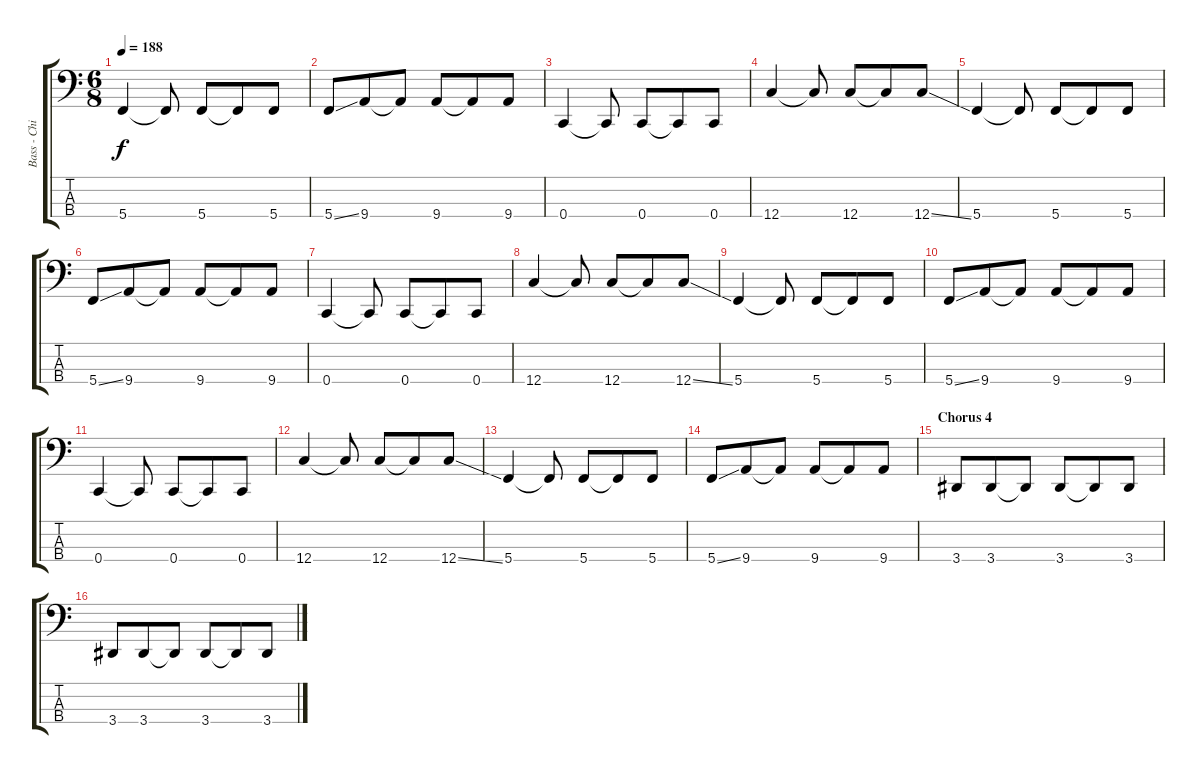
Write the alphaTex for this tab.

\track ("Bass - Chi Cheng" "Bass - Chi") {instrument electricbassfinger}
\staff {score tabs}
\tuning (F2 C2 G1 C1) {hide}
\ts (6 8)
\tempo 188
\clef f4
\ks c
5.4.4{dy f} 5.4{t}.8 5.4.8 5.4{t}.8 5.4.8 |
5.4{ss}.8 9.4.8 9.4{t}.8 9.4.8 9.4{t}.8 9.4.8 |
0.4.4 0.4{t}.8 0.4.8 0.4{t}.8 0.4.8 |
12.4.4 12.4{t}.8 12.4.8 12.4{t}.8 12.4{ss}.8 |
5.4.4 5.4{t}.8 5.4.8 5.4{t}.8 5.4.8 |
5.4{ss}.8 9.4.8 9.4{t}.8 9.4.8 9.4{t}.8 9.4.8 |
0.4.4 0.4{t}.8 0.4.8 0.4{t}.8 0.4.8 |
12.4.4 12.4{t}.8 12.4.8 12.4{t}.8 12.4{ss}.8 |
5.4.4 5.4{t}.8 5.4.8 5.4{t}.8 5.4.8 |
5.4{ss}.8 9.4.8 9.4{t}.8 9.4.8 9.4{t}.8 9.4.8 |
0.4.4 0.4{t}.8 0.4.8 0.4{t}.8 0.4.8 |
12.4.4 12.4{t}.8 12.4.8 12.4{t}.8 12.4{ss}.8 |
5.4.4 5.4{t}.8 5.4.8 5.4{t}.8 5.4.8 |
5.4{ss}.8 9.4.8 9.4{t}.8 9.4.8 9.4{t}.8 9.4.8 |
\section ("" "Chorus 4")
3.4.8 3.4.8 3.4{t}.8 3.4.8 3.4{t}.8 3.4.8 |
3.4.8 3.4.8 3.4{t}.8 3.4.8 3.4{t}.8 3.4.8
